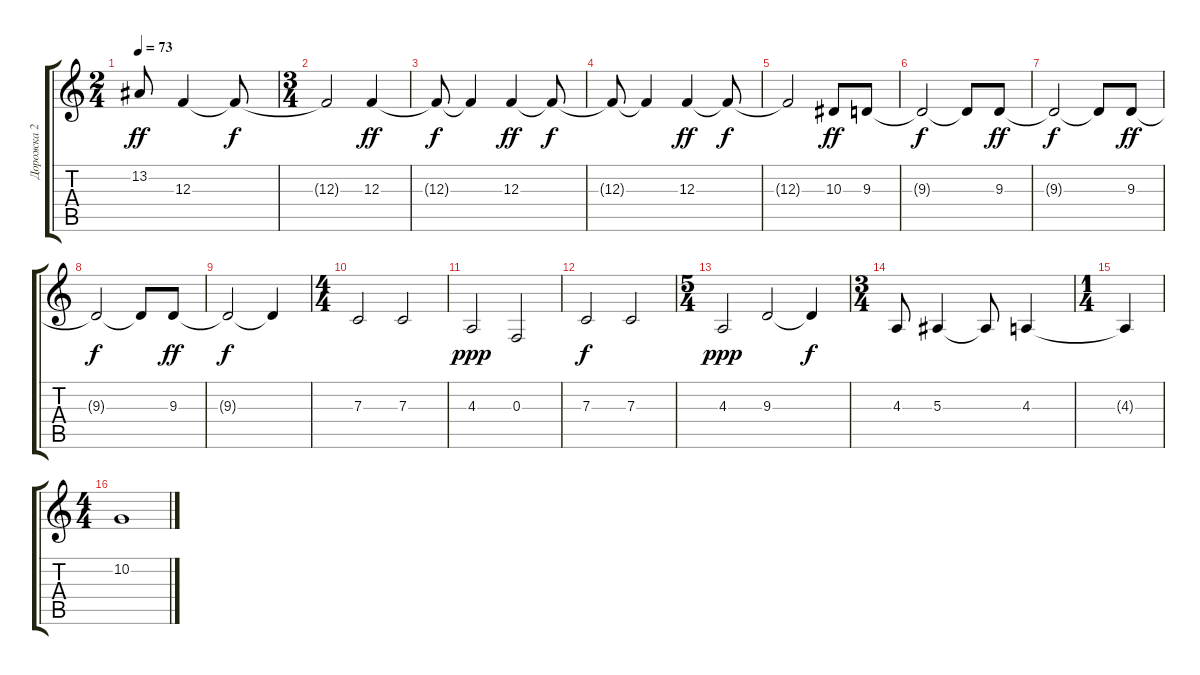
\track ("Дорожка 2" "Дорожка 2") {instrument stringensemble1}
\staff {score tabs}
\tuning (D4 A3 F3 C3 G2 D2) {hide}
\ts (2 4)
\tempo 73
\clef g2
\ks c
13.2.8{dy ff} 12.3.4 12.3{t}.8{dy f} |
\ts (3 4)
12.3{t}.2 12.3.4{dy ff} |
12.3{t}.8{dy f} 12.3{t}.4 12.3.4{dy ff} 12.3{t}.8{dy f} |
12.3{t}.8 12.3{t}.4 12.3.4{dy ff} 12.3{t}.8{dy f} |
12.3{t}.2 10.3.8{dy ff} 9.3.8 |
9.3{t}.2{dy f} 9.3{t}.8 9.3.8{dy ff} |
9.3{t}.2{dy f} 9.3{t}.8 9.3.8{dy ff} |
9.3{t}.2{dy f} 9.3{t}.8 9.3.8{dy ff} |
9.3{t}.2{dy f} 9.3{t}.4 |
\ts (4 4)
7.3.2 7.3.2 |
4.3.2{dy ppp} 0.3.2 |
7.3.2{dy f} 7.3.2 |
\ts (5 4)
4.3.2{dy ppp} 9.3.2 9.3{t}.4{dy f} |
\ts (3 4)
4.3.8 5.3.4 5.3{t}.8 4.3.4 |
\ts (1 4)
4.3{t}.4 |
\ts (4 4)
10.2.1
